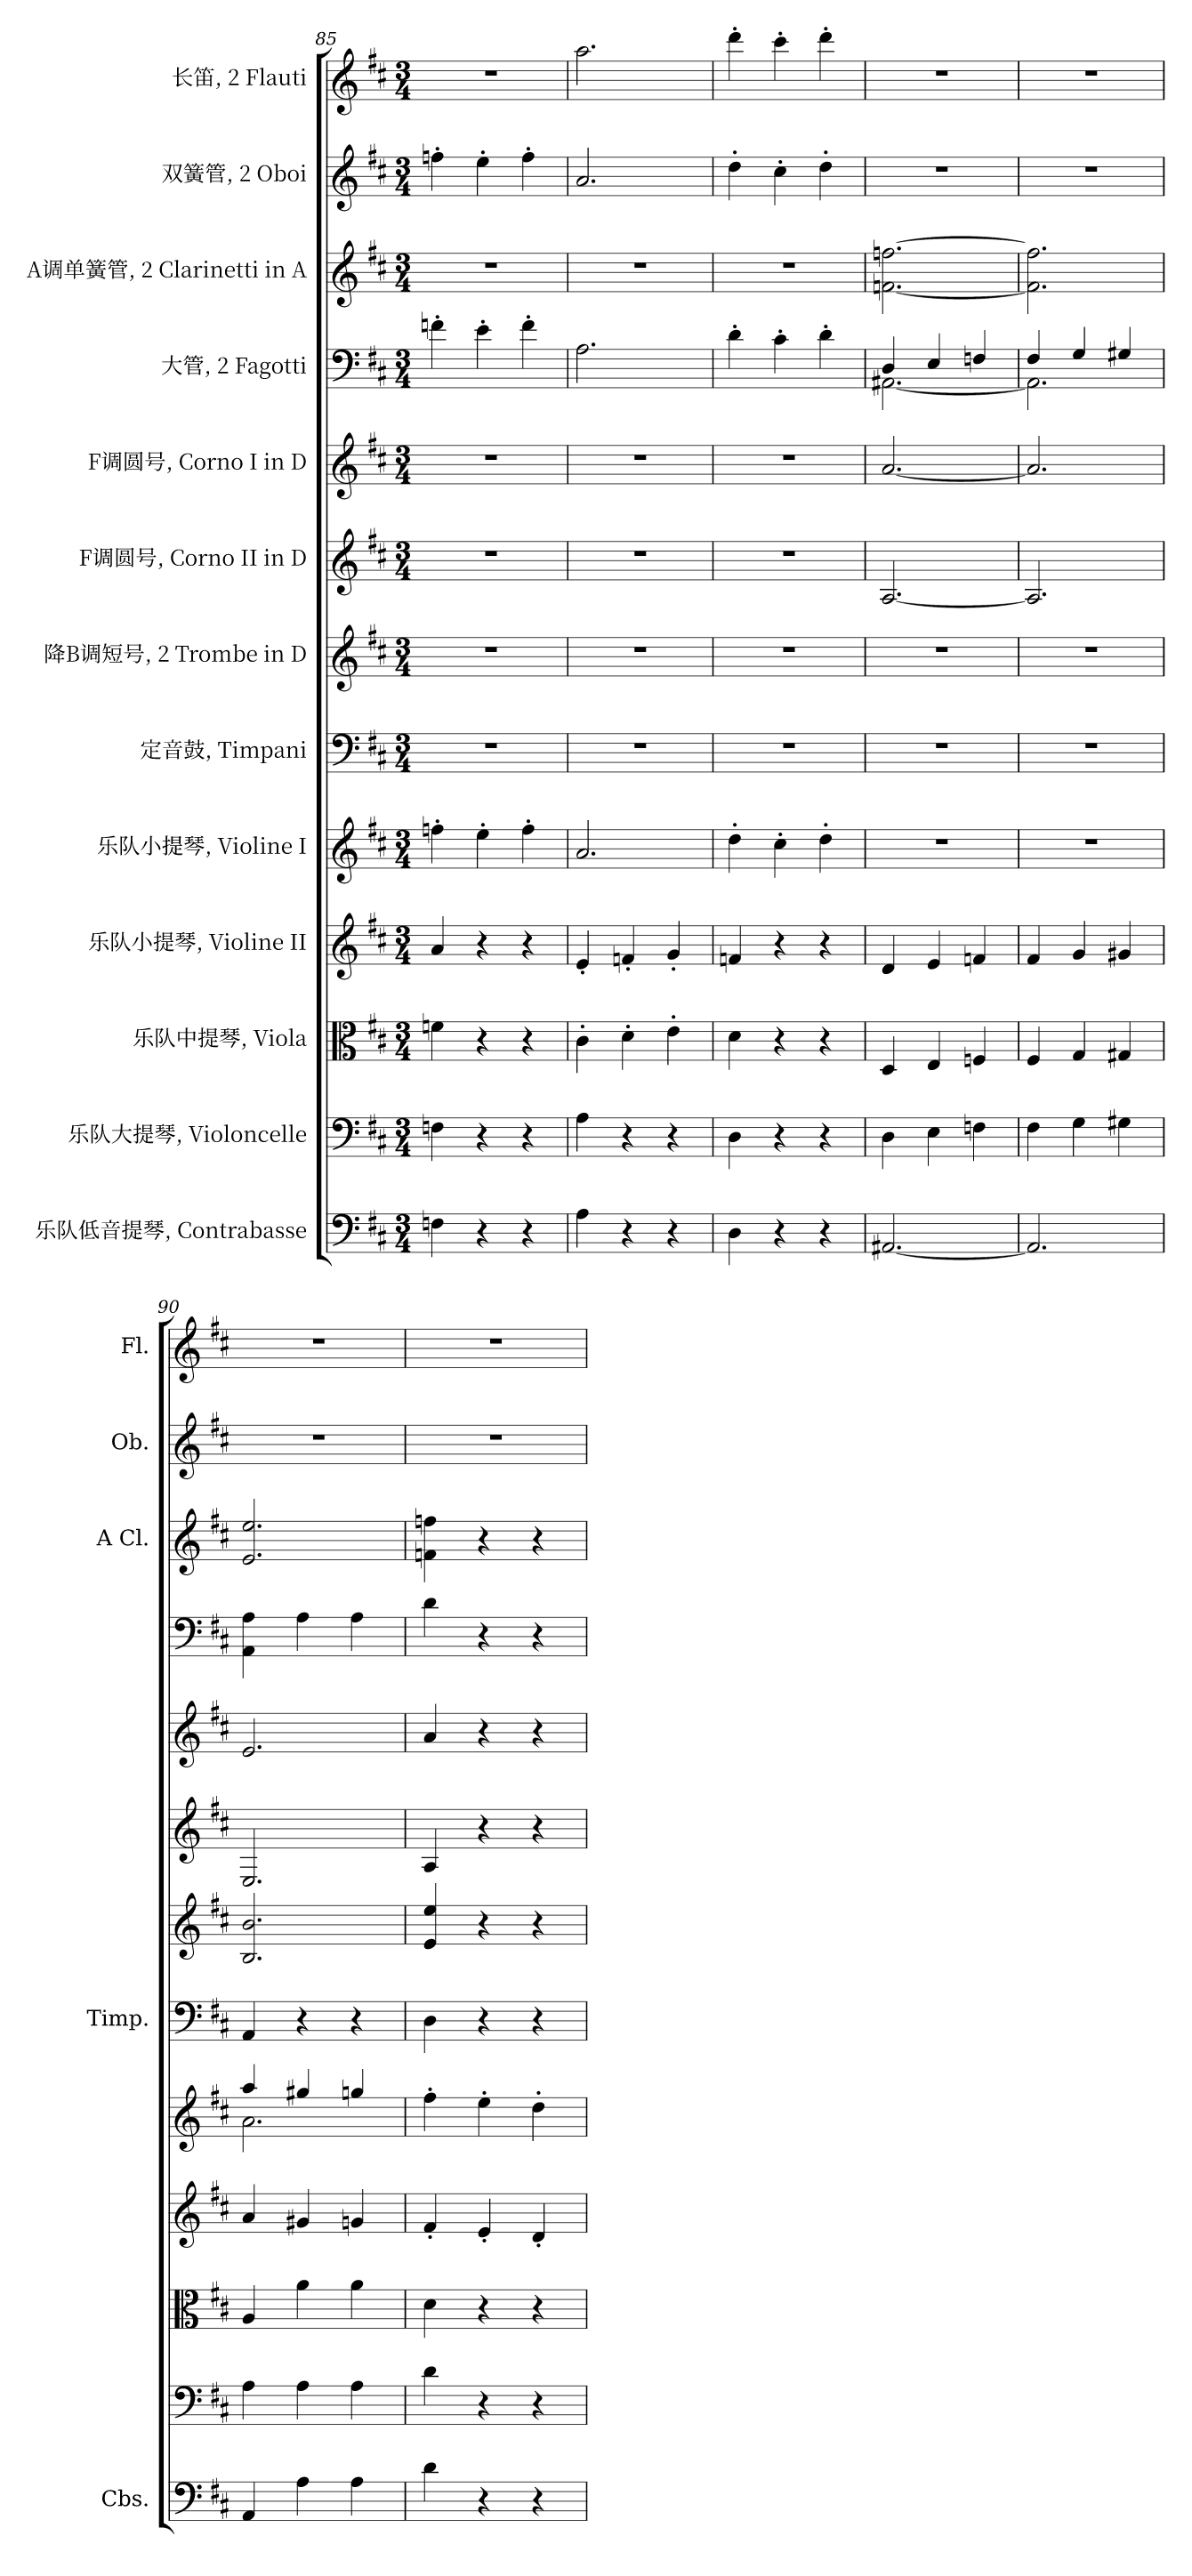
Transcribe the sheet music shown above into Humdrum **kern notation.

**kern	**kern	**kern	**kern	**kern	**kern	**kern	**kern	**kern	**kern	**kern	**kern	**kern
*part13	*part12	*part11	*part10	*part9	*part8	*part7	*part6	*part5	*part4	*part3	*part2	*part1
*staff13	*staff12	*staff11	*staff10	*staff9	*staff8	*staff7	*staff6	*staff5	*staff4	*staff3	*staff2	*staff1
*I"乐队低音提琴, Contrabasse	*I"乐队大提琴, Violoncelle	*I"乐队中提琴, Viola	*I"乐队小提琴, Violine II	*I"乐队小提琴, Violine I	*I"定音鼓, Timpani	*I"降B调短号, 2 Trombe in D	*I"F调圆号, Corno II in D	*I"F调圆号, Corno I in D	*I"大管, 2 Fagotti	*I"A调单簧管, 2 Clarinetti in A	*I"双簧管, 2 Oboi	*I"长笛, 2 Flauti
*I'Cbs.	*	*	*	*	*I'Timp.	*	*	*	*	*I'A Cl.	*I'Ob.	*I'Fl.
*clefF4	*clefF4	*clefC3	*clefG2	*clefG2	*clefF4	*clefG2	*clefG2	*clefG2	*clefF4	*clefG2	*clefG2	*clefG2
*ITrd7c12	*	*	*	*	*	*ITrd1c2	*ITrd4c7	*ITrd4c7	*	*ITrd2c3	*	*
*k[f#c#]	*k[f#c#]	*k[f#c#]	*k[f#c#]	*k[f#c#]	*k[f#c#]	*k[]	*k[f#]	*k[f#]	*k[f#c#]	*k[f#c#g#d#a#]	*k[f#c#]	*k[f#c#]
*M3/4	*M3/4	*M3/4	*M3/4	*M3/4	*M3/4	*M3/4	*M3/4	*M3/4	*M3/4	*M3/4	*M3/4	*M3/4
*MM307	*MM307	*MM307	*MM307	*MM307	*MM307	*MM307	*MM307	*MM307	*MM307	*MM307	*MM307	*MM307
=85	=85	=85	=85	=85	=85	=85	=85	=85	=85	=85	=85	=85
4FFn\	4Fn\	4fn\	4a/	4ffn'\	2.r	2.r	2.r	2.r	4fn'\	2.r	4ffn'\	2.r
4r	4r	4r	4r	4ee'\	.	.	.	.	4e'\	.	4ee'\	.
4r	4r	4r	4r	4ff'\	.	.	.	.	4f'\	.	4ff'\	.
=86	=86	=86	=86	=86	=86	=86	=86	=86	=86	=86	=86	=86
*	*	*	*	*	*	*	*	*	*	*	*	*MM307
4AA\	4A\	4c#'\	4e'/	2.a/	2.r	2.r	2.r	2.r	2.A\	2.r	2.a/	2.aa\
4r	4r	4d'\	4fn'/	.	.	.	.	.	.	.	.	.
4r	4r	4e'\	4g'/	.	.	.	.	.	.	.	.	.
=87	=87	=87	=87	=87	=87	=87	=87	=87	=87	=87	=87	=87
*	*	*	*	*	*	*	*	*	*	*	*	*MM307
4DD\	4D\	4d\	4fn/	4dd'\	2.r	2.r	2.r	2.r	4d'\	2.r	4dd'\	4ddd'\
*	*	*	*	*	*	*	*	*	*	*	*	*MM281
4r	4r	4r	4r	4cc#'\	.	.	.	.	4c#'\	.	4cc#'\	4ccc#'\
4r	4r	4r	4r	4dd'\	.	.	.	.	4d'\	.	4dd'\	4ddd'\
=88	=88	=88	=88	=88	=88	=88	=88	=88	=88	=88	=88	=88
*	*	*	*	*	*	*	*	*	*	*	*	*MM315
*	*	*	*	*	*	*	*	*	*^	*	*	*
[2.AAA#X/	4D\	4D/	4d/	2.r	2.r	2.r	[2.D/	[2.d/	4D/	[2.AA#X\	[2.dn\ [2.ddn\	2.r	2.r
.	4E\	4E/	4e/	.	.	.	.	.	4E/	.	.	.	.
.	4Fn\	4Fn/	4fn/	.	.	.	.	.	4Fn/	.	.	.	.
!!LO:PB:g=z
=89	=89	=89	=89	=89	=89	=89	=89	=89	=89	=89	=89	=89	=89
*	*	*	*	*	*	*	*	*	*	*	*	*	*MM315
2.AAA#/]	4F#\	4F#/	4f#/	2.r	2.r	2.r	2.D/]	2.d/]	4F#/	2.AA#\]	2.d\] 2.dd\]	2.r	2.r
.	4G\	4G/	4g/	.	.	.	.	.	4G/	.	.	.	.
.	4G#X\	4G#X/	4g#X/	.	.	.	.	.	4G#X/	.	.	.	.
*	*	*	*	*	*	*	*	*	*v	*v	*	*	*
=90	=90	=90	=90	=90	=90	=90	=90	=90	=90	=90	=90	=90
*	*	*	*	*	*	*	*	*	*	*	*	*MM315
*	*	*	*	*^	*	*	*	*	*	*	*	*
4AAA/	4A\	4A/	4a/	4aa/	2.a\	4AA/	2.A/ 2.a/	2.AA/	2.A/	4AA\ 4A\	2.c#/ 2.cc#/	2.r	2.r
4AA\	4A\	4a\	4g#X/	4gg#X/	.	4r	.	.	.	4A\	.	.	.
4AA\	4A\	4a\	4gn/	4ggn/	.	4r	.	.	.	4A\	.	.	.
*	*	*	*	*v	*v	*	*	*	*	*	*	*	*
=91	=91	=91	=91	=91	=91	=91	=91	=91	=91	=91	=91	=91
*	*	*	*	*	*	*	*	*	*	*	*	*MM315
4D\	4d\	4d\	4f#'/	4ff#'\	4D\	4d/ 4dd/	4D/	4d/	4d\	4dn\ 4ddn\	2.r	2.r
4r	4r	4r	4e'/	4ee'\	4r	4r	4r	4r	4r	4r	.	.
4r	4r	4r	4d'/	4dd'\	4r	4r	4r	4r	4r	4r	.	.
=	=	=	=	=	=	=	=	=	=	=	=	=
*-	*-	*-	*-	*-	*-	*-	*-	*-	*-	*-	*-	*-
